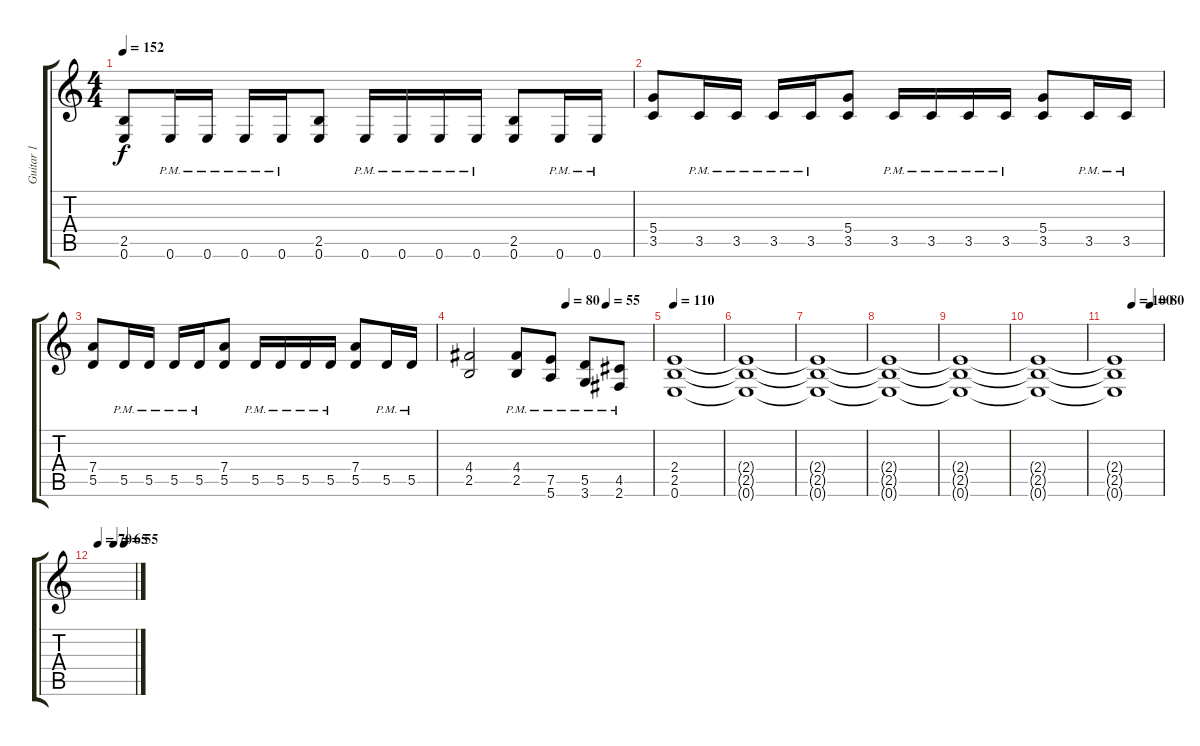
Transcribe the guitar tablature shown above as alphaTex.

\track ("Guitar 1" "Guitar 1") {instrument distortionguitar}
\staff {score tabs}
\tuning (E4 B3 G3 D3 A2 E2) {hide}
\ts (4 4)
\tempo 152
\clef g2
\ks c
(2.5 0.6).8{dy f} 0.6{pm}.16 0.6{pm}.16 0.6{pm}.16 0.6{pm}.16 (2.5 0.6).8 0.6{pm}.16 0.6{pm}.16 0.6{pm}.16 0.6{pm}.16 (2.5 0.6).8 0.6{pm}.16 0.6{pm}.16 |
(5.4 3.5).8 3.5{pm}.16 3.5{pm}.16 3.5{pm}.16 3.5{pm}.16 (5.4 3.5).8 3.5{pm}.16 3.5{pm}.16 3.5{pm}.16 3.5{pm}.16 (5.4 3.5).8 3.5{pm}.16 3.5{pm}.16 |
(7.4 5.5).8 5.5{pm}.16 5.5{pm}.16 5.5{pm}.16 5.5{pm}.16 (7.4 5.5).8 5.5{pm}.16 5.5{pm}.16 5.5{pm}.16 5.5{pm}.16 (7.4 5.5).8 5.5{pm}.16 5.5{pm}.16 |
\tempo (80 0.53125)
\tempo (55 0.75)
(4.4 2.5).2 (4.4{pm} 2.5{pm}).8 (7.5{pm} 5.6{pm}).8 (5.5{pm} 3.6{pm}).8 (4.5{pm} 2.6{pm}).8 |
\tempo 110
(2.4 2.5 0.6).1 |
(2.4{t} 2.5{t} 0.6{t}).1{volume 11} |
(2.4{t} 2.5{t} 0.6{t}).1{volume 9} |
(2.4{t} 2.5{t} 0.6{t}).1{volume 7} |
(2.4{t} 2.5{t} 0.6{t}).1{volume 5} |
(2.4{t} 2.5{t} 0.6{t}).1{volume 3} |
\tempo (100 0.375)
\tempo (80 0.75)
(2.4{t} 2.5{t} 0.6{t}).1{volume 1} |
\tempo (70 0.125)
\tempo (65 0.5)
\tempo (55 0.75)
